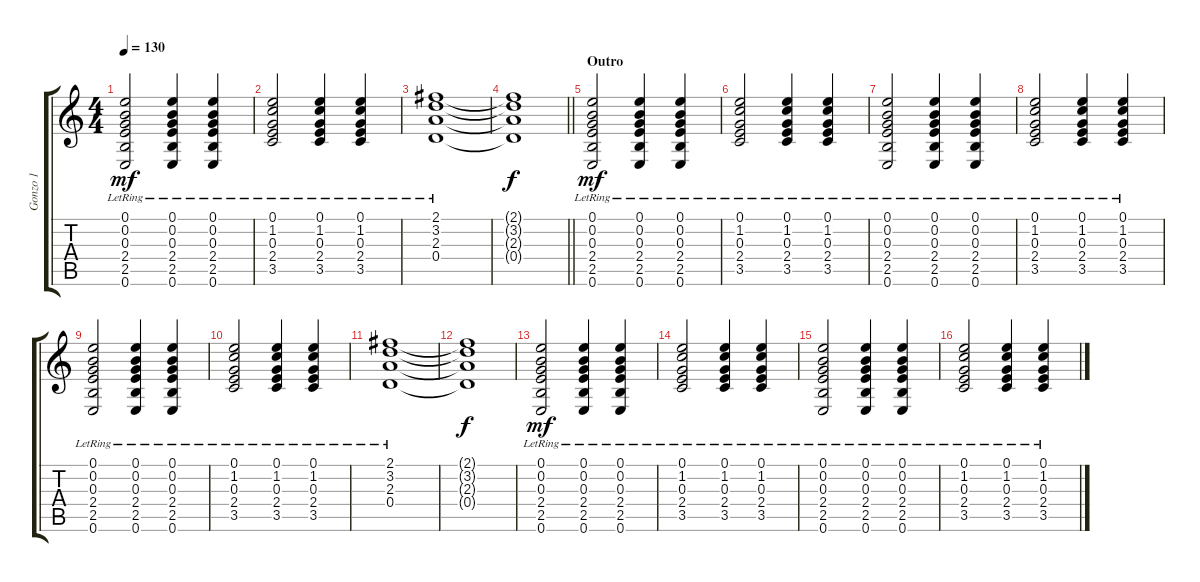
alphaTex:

\track ("Gonzo 1" "Gonzo 1") {instrument acousticguitarsteel}
\staff {score tabs}
\tuning (E4 B3 G3 D3 A2 E2) {hide}
\ts (4 4)
\tempo 130
\clef g2
\ks c
(0.1{lr} 0.2{lr} 0.3{lr} 2.4{lr} 2.5{lr} 0.6{lr}).2{dy mf} (0.1{lr} 0.2{lr} 0.3{lr} 2.4{lr} 2.5{lr} 0.6{lr}).4 (0.1{lr} 0.2{lr} 0.3{lr} 2.4{lr} 2.5{lr} 0.6{lr}).4 |
(0.1{lr} 1.2{lr} 0.3{lr} 2.4{lr} 3.5{lr}).2 (0.1{lr} 1.2{lr} 0.3{lr} 2.4{lr} 3.5{lr}).4 (0.1{lr} 1.2{lr} 0.3{lr} 2.4{lr} 3.5{lr}).4 |
(2.1 3.2 2.3{lr} 0.4{lr}).1 |
\barLineRight lightlight
(2.1{t} 3.2{t} 2.3{t} 0.4{t}).1{dy f} |
\section ("" "Outro")
(0.1{lr} 0.2{lr} 0.3{lr} 2.4{lr} 2.5{lr} 0.6{lr}).2{dy mf} (0.1{lr} 0.2{lr} 0.3{lr} 2.4{lr} 2.5{lr} 0.6{lr}).4 (0.1{lr} 0.2{lr} 0.3{lr} 2.4{lr} 2.5{lr} 0.6{lr}).4 |
(0.1{lr} 1.2{lr} 0.3{lr} 2.4{lr} 3.5{lr}).2 (0.1{lr} 1.2{lr} 0.3{lr} 2.4{lr} 3.5{lr}).4 (0.1{lr} 1.2{lr} 0.3{lr} 2.4{lr} 3.5{lr}).4 |
(0.1{lr} 0.2{lr} 0.3{lr} 2.4{lr} 2.5{lr} 0.6{lr}).2 (0.1{lr} 0.2{lr} 0.3{lr} 2.4{lr} 2.5{lr} 0.6{lr}).4 (0.1{lr} 0.2{lr} 0.3{lr} 2.4{lr} 2.5{lr} 0.6{lr}).4 |
(0.1{lr} 1.2{lr} 0.3{lr} 2.4{lr} 3.5{lr}).2 (0.1{lr} 1.2{lr} 0.3{lr} 2.4{lr} 3.5{lr}).4 (0.1{lr} 1.2{lr} 0.3{lr} 2.4{lr} 3.5{lr}).4 |
(0.1{lr} 0.2{lr} 0.3{lr} 2.4{lr} 2.5{lr} 0.6{lr}).2 (0.1{lr} 0.2{lr} 0.3{lr} 2.4{lr} 2.5{lr} 0.6{lr}).4 (0.1{lr} 0.2{lr} 0.3{lr} 2.4{lr} 2.5{lr} 0.6{lr}).4 |
(0.1{lr} 1.2{lr} 0.3{lr} 2.4{lr} 3.5{lr}).2 (0.1{lr} 1.2{lr} 0.3{lr} 2.4{lr} 3.5{lr}).4 (0.1{lr} 1.2{lr} 0.3{lr} 2.4{lr} 3.5{lr}).4 |
(2.1 3.2 2.3{lr} 0.4{lr}).1 |
(2.1{t} 3.2{t} 2.3{t} 0.4{t}).1{dy f} |
(0.1{lr} 0.2{lr} 0.3{lr} 2.4{lr} 2.5{lr} 0.6{lr}).2{dy mf} (0.1{lr} 0.2{lr} 0.3{lr} 2.4{lr} 2.5{lr} 0.6{lr}).4 (0.1{lr} 0.2{lr} 0.3{lr} 2.4{lr} 2.5{lr} 0.6{lr}).4 |
(0.1{lr} 1.2{lr} 0.3{lr} 2.4{lr} 3.5{lr}).2 (0.1{lr} 1.2{lr} 0.3{lr} 2.4{lr} 3.5{lr}).4 (0.1{lr} 1.2{lr} 0.3{lr} 2.4{lr} 3.5{lr}).4 |
(0.1{lr} 0.2{lr} 0.3{lr} 2.4{lr} 2.5{lr} 0.6{lr}).2 (0.1{lr} 0.2{lr} 0.3{lr} 2.4{lr} 2.5{lr} 0.6{lr}).4 (0.1{lr} 0.2{lr} 0.3{lr} 2.4{lr} 2.5{lr} 0.6{lr}).4 |
(0.1{lr} 1.2{lr} 0.3{lr} 2.4{lr} 3.5{lr}).2 (0.1{lr} 1.2{lr} 0.3{lr} 2.4{lr} 3.5{lr}).4 (0.1{lr} 1.2{lr} 0.3{lr} 2.4{lr} 3.5{lr}).4
